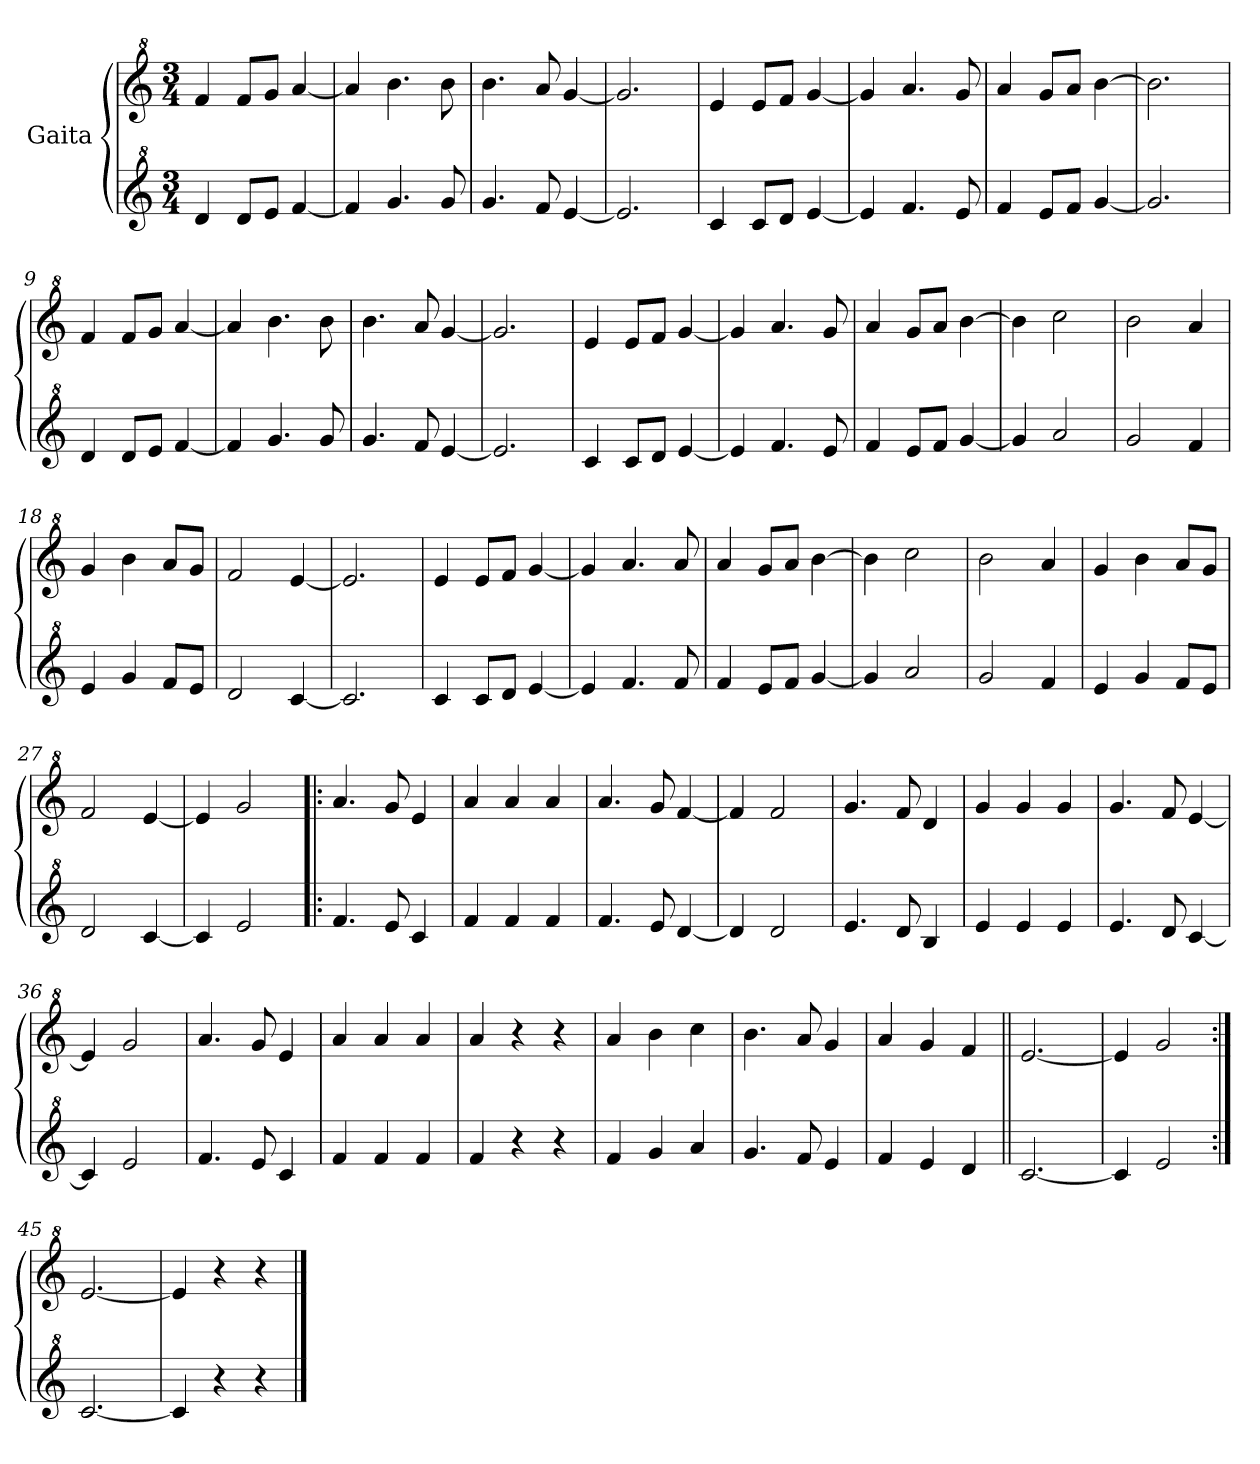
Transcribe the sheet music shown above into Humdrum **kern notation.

**kern	**kern
*part2	*part1
*staff2	*staff1
*I"Gaita	*I"Gaita
*clefG^2	*clefG^2
*k[]	*k[]
*M3/4	*M3/4
*MM210	*MM210
=1	=1
4dd/	4ff/
8dd/L	8ff/L
8ee/J	8gg/J
[4ff/	[4aa/
=2	=2
4ff/]	4aa/]
4.gg/	4.bb\
8gg/	8bb\
=3	=3
4.gg/	4.bb\
8ff/	8aa/
[4ee/	[4gg/
=4	=4
2.ee/]	2.gg/]
=5	=5
4cc/	4ee/
8cc/L	8ee/L
8dd/J	8ff/J
[4ee/	[4gg/
=6	=6
4ee/]	4gg/]
4.ff/	4.aa/
8ee/	8gg/
=7	=7
4ff/	4aa/
8ee/L	8gg/L
8ff/J	8aa/J
[4gg/	[4bb\
=8	=8
2.gg/]	2.bb\]
=9	=9
4dd/	4ff/
8dd/L	8ff/L
8ee/J	8gg/J
[4ff/	[4aa/
=10	=10
4ff/]	4aa/]
4.gg/	4.bb\
8gg/	8bb\
!!LO:LB:g=z
=11	=11
4.gg/	4.bb\
8ff/	8aa/
[4ee/	[4gg/
=12	=12
2.ee/]	2.gg/]
=13	=13
4cc/	4ee/
8cc/L	8ee/L
8dd/J	8ff/J
[4ee/	[4gg/
=14	=14
4ee/]	4gg/]
4.ff/	4.aa/
8ee/	8gg/
=15	=15
4ff/	4aa/
8ee/L	8gg/L
8ff/J	8aa/J
[4gg/	[4bb\
=16	=16
4gg/]	4bb\]
2aa/	2ccc\
=17	=17
2gg/	2bb\
4ff/	4aa/
=18	=18
4ee/	4gg/
4gg/	4bb\
8ff/L	8aa/L
8ee/J	8gg/J
=19	=19
2dd/	2ff/
[4cc/	[4ee/
=20	=20
2.cc/]	2.ee/]
=21	=21
4cc/	4ee/
8cc/L	8ee/L
8dd/J	8ff/J
[4ee/	[4gg/
=22	=22
4ee/]	4gg/]
4.ff/	4.aa/
8ff/	8aa/
!!LO:LB:g=z
=23	=23
4ff/	4aa/
8ee/L	8gg/L
8ff/J	8aa/J
[4gg/	[4bb\
=24	=24
4gg/]	4bb\]
2aa/	2ccc\
=25	=25
2gg/	2bb\
4ff/	4aa/
=26	=26
4ee/	4gg/
4gg/	4bb\
8ff/L	8aa/L
8ee/J	8gg/J
=27	=27
2dd/	2ff/
[4cc/	[4ee/
=28	=28
4cc/]	4ee/]
2ee/	2gg/
=29!|:	=29!|:
4.ff/	4.aa/
8ee/	8gg/
4cc/	4ee/
=30	=30
4ff/	4aa/
4ff/	4aa/
4ff/	4aa/
=31	=31
4.ff/	4.aa/
8ee/	8gg/
[4dd/	[4ff/
=32	=32
4dd/]	4ff/]
2dd/	2ff/
=33	=33
4.ee/	4.gg/
8dd/	8ff/
4b/	4dd/
=34	=34
4ee/	4gg/
4ee/	4gg/
4ee/	4gg/
!!LO:LB:g=z
=35	=35
4.ee/	4.gg/
8dd/	8ff/
[4cc/	[4ee/
=36	=36
4cc/]	4ee/]
2ee/	2gg/
=37	=37
4.ff/	4.aa/
8ee/	8gg/
4cc/	4ee/
=38	=38
4ff/	4aa/
4ff/	4aa/
4ff/	4aa/
=39	=39
4ff/	4aa/
4r	4r
4r	4r
=40	=40
4ff/	4aa/
4gg/	4bb\
4aa/	4ccc\
=41	=41
4.gg/	4.bb\
8ff/	8aa/
4ee/	4gg/
=42	=42
4ff/	4aa/
4ee/	4gg/
4dd/	4ff/
=43||	=43||
[2.cc/	[2.ee/
=44	=44
4cc/]	4ee/]
2ee/	2gg/
=45:|!	=45:|!
[2.cc/	[2.ee/
=46	=46
4cc/]	4ee/]
4r	4r
4r	4r
==	==
*-	*-
